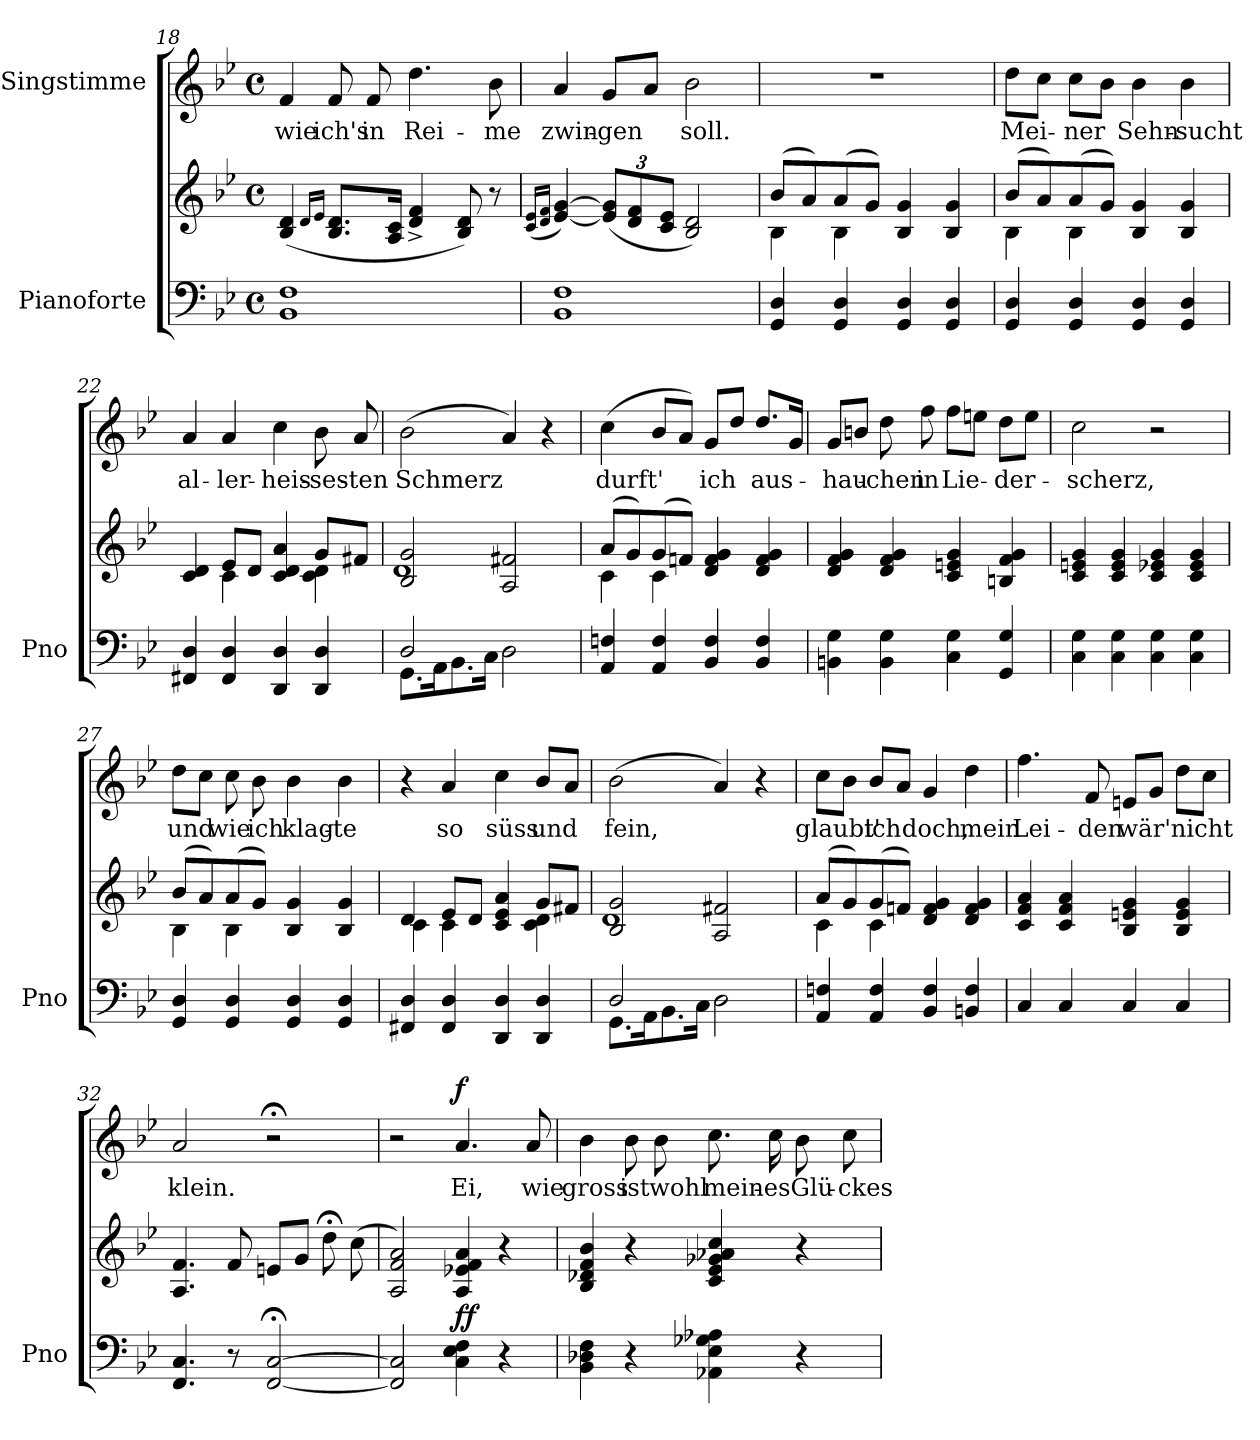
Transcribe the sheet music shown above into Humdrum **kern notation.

**kern	**kern	**dynam	**kern	**text	**dynam
*part2	*part2	*part2	*part1	*part1	*part1
*staff3	*staff2	*staff2/3	*staff1	*staff1	*staff1
*I"Pianoforte	*	*	*I"Singstimme	*	*
*I'Pno	*	*	*	*	*
*clefF4	*clefG2	*	*clefG2	*	*
*k[b-e-]	*k[b-e-]	*	*k[b-e-]	*	*
*M4/4	*M4/4	*	*M4/4	*	*
*met(c)	*met(c)	*	*met(c)	*	*
=18	=18	=18	=18	=18	=18
!	!	!	!	!LO:LY:b	!
1BB- 1F	(4B-/ 4d/	.	4f/	wie	.
.	16qd/LL	.	.	.	.
.	16qe-/JJ	.	.	.	.
!	!	!	!	!LO:LY:b	!
.	8.B-/ 8.d/L	.	8f/	ich's	.
!	!	!	!	!LO:LY:b	!
.	.	.	8f/	in	.
.	16A/ 16c/Jk	.	.	.	.
!	!	!	!	!LO:LY:b	!
.	4d/^ 4f/^	.	4.dd\	Rei-	.
.	8B-/ 8d/)	.	.	.	.
!	!	!	!	!LO:LY:b	!
.	8r	.	8b-\	-me	.
=19	=19	=19	=19	=19	=19
.	(16qc/ 16qe-/LL	.	.	.	.
.	16qd/ 16qf/JJ	.	.	.	.
!	!	!	!	!LO:LY:b	!
1BB- 1F	[4e-/ [4g/)	.	4a/	zwin-	.
*	*Xbrackettup	*	*	*	*
!	!	!	!	!LO:LY:b	!
.	(12e-/] 12g/]L	.	8g/L	-gen	.
.	12d/ 12f/	.	.	.	.
.	.	.	8a/J	.	.
.	12c/ 12e-/J	.	.	.	.
!	!	!	!	!LO:LY:b	!
.	2B-/ 2d/)	.	2b-\	soll.	.
=20	=20	=20	=20	=20	=20
*	*^	*	*	*	*
4GG/ 4D/	(8b-/L	4B-\	.	1r	.	.
.	8a/)	.	.	.	.	.
4GG/ 4D/	(8a/	4B-\	.	.	.	.
.	8g/J)	.	.	.	.	.
4GG/ 4D/	4B-/ 4g/	2ryy	.	.	.	.
4GG/ 4D/	4B-/ 4g/	.	.	.	.	.
=21	=21	=21	=21	=21	=21	=21
!	!	!	!	!	!LO:LY:b	!
4GG/ 4D/	(8b-/L	4B-\	.	8dd\L	Mei-	.
.	8a/)	.	.	8cc\J	.	.
!	!	!	!	!	!LO:LY:b	!
4GG/ 4D/	(8a/	4B-\	.	8cc\L	-ner	.
.	8g/J)	.	.	8b-\J	.	.
!	!	!	!	!	!LO:LY:b	!
4GG/ 4D/	4B-/ 4g/	2ryy	.	4b-\	Sehn-	.
!	!	!	!	!	!LO:LY:b	!
4GG/ 4D/	4B-/ 4g/	.	.	4b-\	-sucht	.
!!LO:LB:g=z
=22	=22	=22	=22	=22	=22	=22
!	!	!	!	!	!LO:LY:b	!
4FF#X/ 4D/	4c/ 4d/	4ryy	.	4a/	al-	.
!	!	!	!	!	!LO:LY:b	!
4FF#/ 4D/	8e-/L	4c\	.	4a/	-ler-	.
.	8d/J	.	.	.	.	.
!	!	!	!	!	!LO:LY:b	!
4DD/ 4D/	4c/ 4d/ 4a/	4ryy	.	4cc\	-heis-	.
!	!	!	!	!	!LO:LY:b	!
4DD/ 4D/	8g/L	4c\ 4d\	.	8b-\	-ses-	.
!	!	!	!	!	!LO:LY:b	!
.	8f#X/J	.	.	8a/	-ten	.
=23	=23	=23	=23	=23	=23	=23
*^	*	*	*	*	*	*
!	!	!	!	!	!	!LO:LY:b	!
2D/	8.GG\L	2B-/ 2g/	1d	.	(2b-\	Schmerz	.
.	16AA\K	.	.	.	.	.	.
.	8.BB-\	.	.	.	.	.	.
.	16C\Jk	.	.	.	.	.	.
2D\	2ryy	2A/ 2f#X/	.	.	4a/)	.	.
.	.	.	.	.	4r	.	.
*v	*v	*	*	*	*	*	*
=24	=24	=24	=24	=24	=24	=24
!	!	!	!	!	!LO:LY:b	!
4AA/ 4Fn/	(8a/L	4c\	.	(4cc\	durft'	.
.	8g/)	.	.	.	.	.
4AA/ 4F/	(8g/	4c\	.	8b-/L	.	.
.	8fn/J)	.	.	8a/J)	.	.
!	!	!	!	!	!LO:LY:b	!
4BB-/ 4F/	4d/ 4f/ 4g/	2ryy	.	8g/L	ich	.
.	.	.	.	8dd/J	.	.
!	!	!	!	!	!LO:LY:b	!
4BB-/ 4F/	4d/ 4f/ 4g/	.	.	8.dd/L	aus-	.
.	.	.	.	16g/Jk	.	.
*	*v	*v	*	*	*	*
=25	=25	=25	=25	=25	=25
!	!	!	!	!LO:LY:b	!
4BBn\ 4G\	4d/ 4f/ 4g/	.	8g/L	-hau-	.
.	.	.	8bn/J	.	.
!	!	!	!	!LO:LY:b	!
4BB\ 4G\	4d/ 4f/ 4g/	.	8dd\	-chen	.
!	!	!	!	!LO:LY:b	!
.	.	.	8ff\	in	.
!	!	!	!	!LO:LY:b	!
4C\ 4G\	4c/ 4en/ 4g/	.	8ff\L	Lie-	.
.	.	.	8een\J	.	.
!	!	!	!	!LO:LY:b	!
4GG/ 4G/	4Bn/ 4f/ 4g/	.	8dd\L	-der-	.
.	.	.	8ee\J	.	.
=26	=26	=26	=26	=26	=26
!	!	!	!	!LO:LY:b	!
4C\ 4G\	4c/ 4en/ 4g/	.	2cc\	-scherz,	.
4C\ 4G\	4c/ 4e/ 4g/	.	.	.	.
4C\ 4G\	4c/ 4e-X/ 4g/	.	2r	.	.
4C\ 4G\	4c/ 4e-/ 4g/	.	.	.	.
=27	=27	=27	=27	=27	=27
*	*^	*	*	*	*
!	!	!	!	!	!LO:LY:b	!
4GG/ 4D/	(8b-/L	4B-\	.	8dd\L	und	.
.	8a/)	.	.	8cc\J	.	.
!	!	!	!	!	!LO:LY:b	!
4GG/ 4D/	(8a/	4B-\	.	8cc\	wie	.
!	!	!	!	!	!LO:LY:b	!
.	8g/J)	.	.	8b-\	ich	.
!	!	!	!	!	!LO:LY:b	!
4GG/ 4D/	4B-/ 4g/	2ryy	.	4b-\	klag-	.
!	!	!	!	!	!LO:LY:b	!
4GG/ 4D/	4B-/ 4g/	.	.	4b-\	-te	.
!!LO:PB:g=z
=28	=28	=28	=28	=28	=28	=28
4FF#X/ 4D/	4d/	4c\	.	4r	.	.
!	!	!	!	!	!LO:LY:b	!
4FF#/ 4D/	8e-/L	4c\	.	4a/	so	.
.	8d/J	.	.	.	.	.
!	!	!	!	!	!LO:LY:b	!
4DD/ 4D/	4c/ 4e-/ 4a/	4ryy	.	4cc\	süss	.
!	!	!	!	!	!LO:LY:b	!
4DD/ 4D/	8g/L	4c\ 4d\	.	8b-/L	und	.
.	8f#X/J	.	.	8a/J	.	.
=29	=29	=29	=29	=29	=29	=29
*^	*	*	*	*	*	*
!	!	!	!	!	!	!LO:LY:b	!
2D/	8.GG\L	2B-/ 2g/	1d	.	(2b-\	fein,	.
.	16AA\K	.	.	.	.	.	.
.	8.BB-\	.	.	.	.	.	.
.	16C\Jk	.	.	.	.	.	.
2D\	2ryy	2A/ 2f#X/	.	.	4a/)	.	.
.	.	.	.	.	4r	.	.
*v	*v	*	*	*	*	*	*
=30	=30	=30	=30	=30	=30	=30
!	!	!	!	!	!LO:LY:b	!
4AA/ 4Fn/	(8a/L	4c\	.	8cc\L	glaubt'	.
.	8g/)	.	.	8b-\J	.	.
!	!	!	!	!	!LO:LY:b	!
4AA/ 4F/	(8g/	4c\	.	8b-/L	ich	.
.	8fn/J)	.	.	8a/J	.	.
!	!	!	!	!	!LO:LY:b	!
4BB-/ 4F/	4d/ 4f/ 4g/	2ryy	.	4g/	doch,	.
!	!	!	!	!	!LO:LY:b	!
4BBn/ 4F/	4d/ 4f/ 4g/	.	.	4dd\	mein	.
*	*v	*v	*	*	*	*
=31	=31	=31	=31	=31	=31
!	!	!	!	!LO:LY:b	!
4C/	4c/ 4f/ 4a/	.	4.ff\	Lei-	.
4C/	4c/ 4f/ 4a/	.	.	.	.
!	!	!	!	!LO:LY:b	!
.	.	.	8f/	-den	.
!	!	!	!	!LO:LY:b	!
4C/	4B-/ 4en/ 4g/	.	8en/L	wär'	.
.	.	.	8g/J	.	.
!	!	!	!	!LO:LY:b	!
4C/	4B-/ 4e/ 4g/	.	8dd\L	nicht	.
.	.	.	8cc\J	.	.
=32	=32	=32	=32	=32	=32
!	!	!	!	!LO:LY:b	!
4.FF/ 4.C/	4.A/ 4.f/	.	2a/	klein.	.
8r	8f/	.	.	.	.
[2FF/;< [2C/;<	8en/L	.	2r;<	.	.
.	8g/J	.	.	.	.
.	8dd;<\	.	.	.	.
.	(8cc\	.	.	.	.
=33	=33	=33	=33	=33	=33
2FF/] 2C/]	2A/ 2f/ 2a/)	.	2r	.	.
!	!	!LO:DY:a=2	!	!LO:LY:b	!LO:DY:a
4C\ 4E-\ 4F\	4A/ 4e-X/ 4f/ 4a/	ff	4.a/	Ei,	f
4r	4r	.	.	.	.
!	!	!	!	!LO:LY:b	!
.	.	.	8a/	wie	.
!!LO:LB:g=z
=34	=34	=34	=34	=34	=34
!	!	!	!	!LO:LY:b	!
4BB-\ 4D-X\ 4F\	4B-/ 4d-X/ 4f/ 4b-/	.	4b-\	gross	.
!	!	!	!	!LO:LY:b	!
4r	4r	.	8b-\	ist	.
!	!	!	!	!LO:LY:b	!
.	.	.	8b-\	wohl	.
!	!	!	!	!LO:LY:b	!
4AA-X\ 4E-\ 4G-X\ 4A-X\	4c/ 4e-/ 4g-X/ 4a-X/ 4cc/	.	8.cc\	mein-	.
!	!	!	!	!LO:LY:b	!
.	.	.	16cc\	-es	.
!	!	!	!	!LO:LY:b	!
4r	4r	.	8b-\	Glü-	.
!	!	!	!	!LO:LY:b	!
.	.	.	8cc\	-ckes	.
=	=	=	=	=	=
*-	*-	*-	*-	*-	*-
